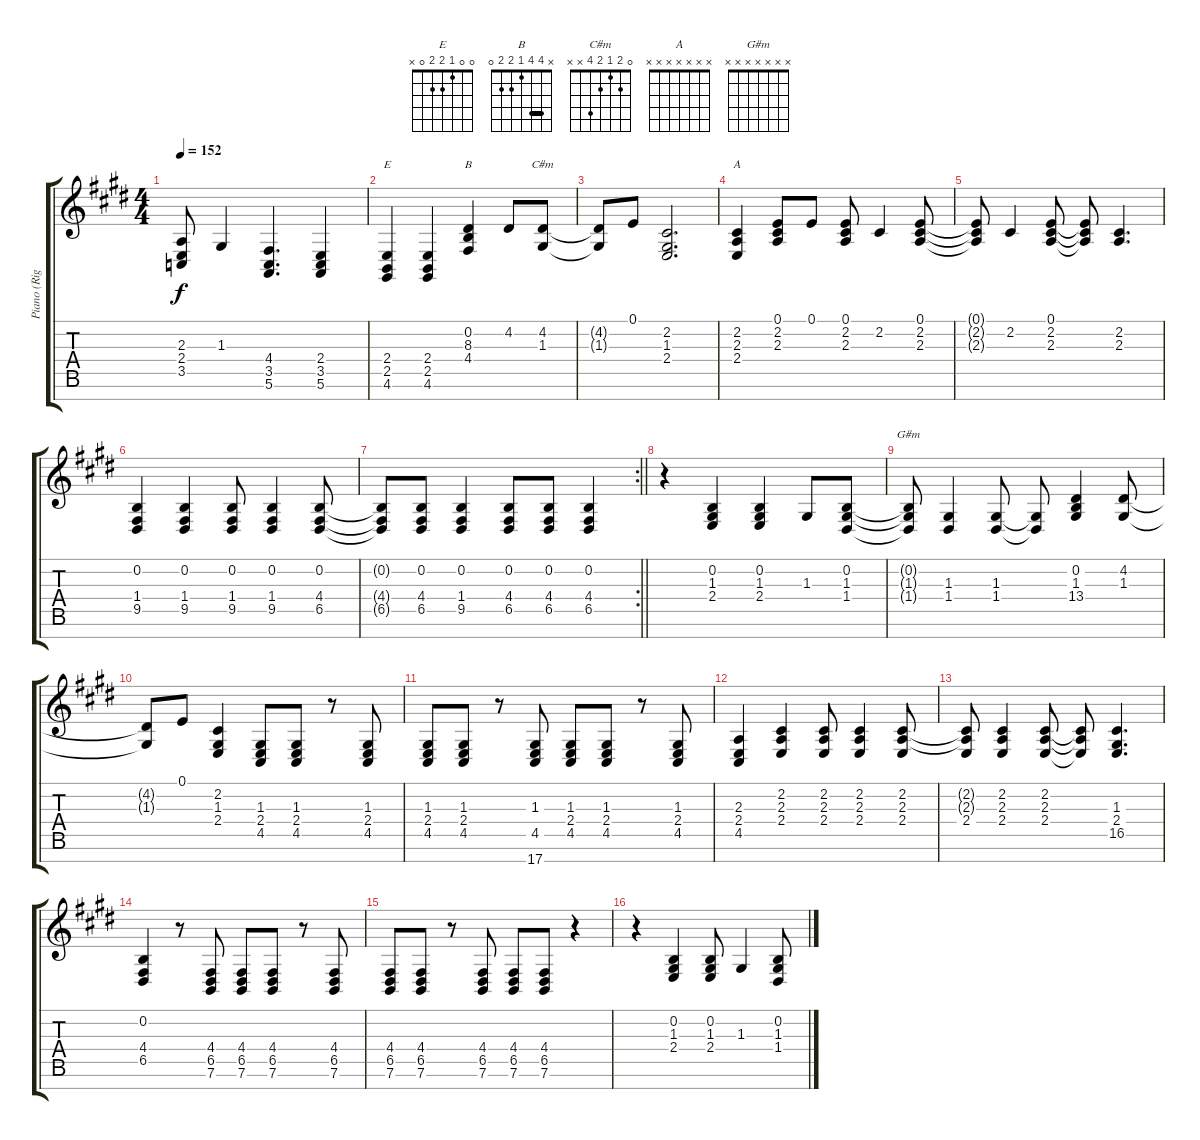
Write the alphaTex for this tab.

\track ("Piano (Right Hand)" "Piano (Rig") {instrument acousticgrandpiano}
\staff {score tabs}
\tuning (E4 B3 G3 D3 A2 E2 B1) {hide}
\chord ("E" 0 0 1 2 2 0 x)
\chord ("B" x 4 4 1 2 2 0) {barre 4}
\chord ("C#m" 0 2 1 2 4 x x)
\chord ("A" x x x x x x x)
\chord ("G#m" x x x x x x x)
\ts (4 4)
\tempo 152
\clef g2
\ks e
(2.3{t} 2.4{t} 3.5{t}).8{dy f} 1.3.4 (4.4 3.5 5.6).4{d} (2.4 3.5 5.6).4 |
(2.4 2.5 4.6).4{ch "E"} (2.4 2.5 4.6).4 (0.2 8.3 4.4).4{ch "B"} 4.2.8 (4.2 1.3).8{ch "C#m"} |
(4.2{t} 1.3{t}).8 0.1.8 (2.2 1.3 2.4).2{d} |
(2.2 2.3 2.4).4{ch "A"} (0.1 2.2 2.3).8 0.1.8 (0.1 2.2 2.3).8 2.2.4 (0.1 2.2 2.3).8 |
(0.1{t} 2.2{t} 2.3{t}).8 2.2.4 (0.1 2.2 2.3).8 (0.1{t} 2.2{t} 2.3{t}).8 (2.2 2.3).4{d} |
(0.2 1.4 9.5).4 (0.2 1.4 9.5).4 (0.2 1.4 9.5).8 (0.2 1.4 9.5).4 (0.2 4.4 6.5).8 |
\rc 2
\barLineRight lightlight
(0.2{t} 4.4{t} 6.5{t}).8 (0.2 4.4 6.5).8 (0.2 1.4 9.5).4 (0.2 4.4 6.5).8 (0.2 4.4 6.5).8 (0.2 4.4 6.5).4 |
r.4 (0.2 1.3 2.4).4 (0.2 1.3 2.4).4 1.3.8 (0.2 1.3 1.4).8 |
(0.2{t} 1.3{t} 1.4{t}).8{ch "G#m"} (1.3 1.4).4 (1.3 1.4).8 (1.3{t} 1.4{t}).8 (0.2 1.3 13.4).4 (4.2 1.3).8 |
(4.2{t} 1.3{t}).8 0.1.8 (2.2 1.3 2.4).4 (1.3 2.4 4.5).8 (1.3 2.4 4.5).8 r.8 (1.3 2.4 4.5).8 |
(1.3 2.4 4.5).8 (1.3 2.4 4.5).8 r.8 (1.3 4.5 17.7).8 (1.3 2.4 4.5).8 (1.3 2.4 4.5).8 r.8 (1.3 2.4 4.5).8 |
(2.3 2.4 4.5).4 (2.2 2.3 2.4).4 (2.2 2.3 2.4).8 (2.2 2.3 2.4).4 (2.2 2.3 2.4).8 |
(2.2{t} 2.3{t} 2.4).8 (2.2 2.3 2.4).4 (2.2 2.3 2.4).8 (2.2{t} 2.3{t} 2.4{t}).8 (1.3 2.4 16.5).4{d} |
(0.2 4.4 6.5).4 r.8 (4.4 6.5 7.6).8 (4.4 6.5 7.6).8 (4.4 6.5 7.6).8 r.8 (4.4 6.5 7.6).8 |
(4.4 6.5 7.6).8 (4.4 6.5 7.6).8 r.8 (4.4 6.5 7.6).8 (4.4 6.5 7.6).8 (4.4 6.5 7.6).8 r.4 |
r.4 (0.2 1.3 2.4).4 (0.2 1.3 2.4).8 1.3.4 (0.2 1.3 1.4).8
